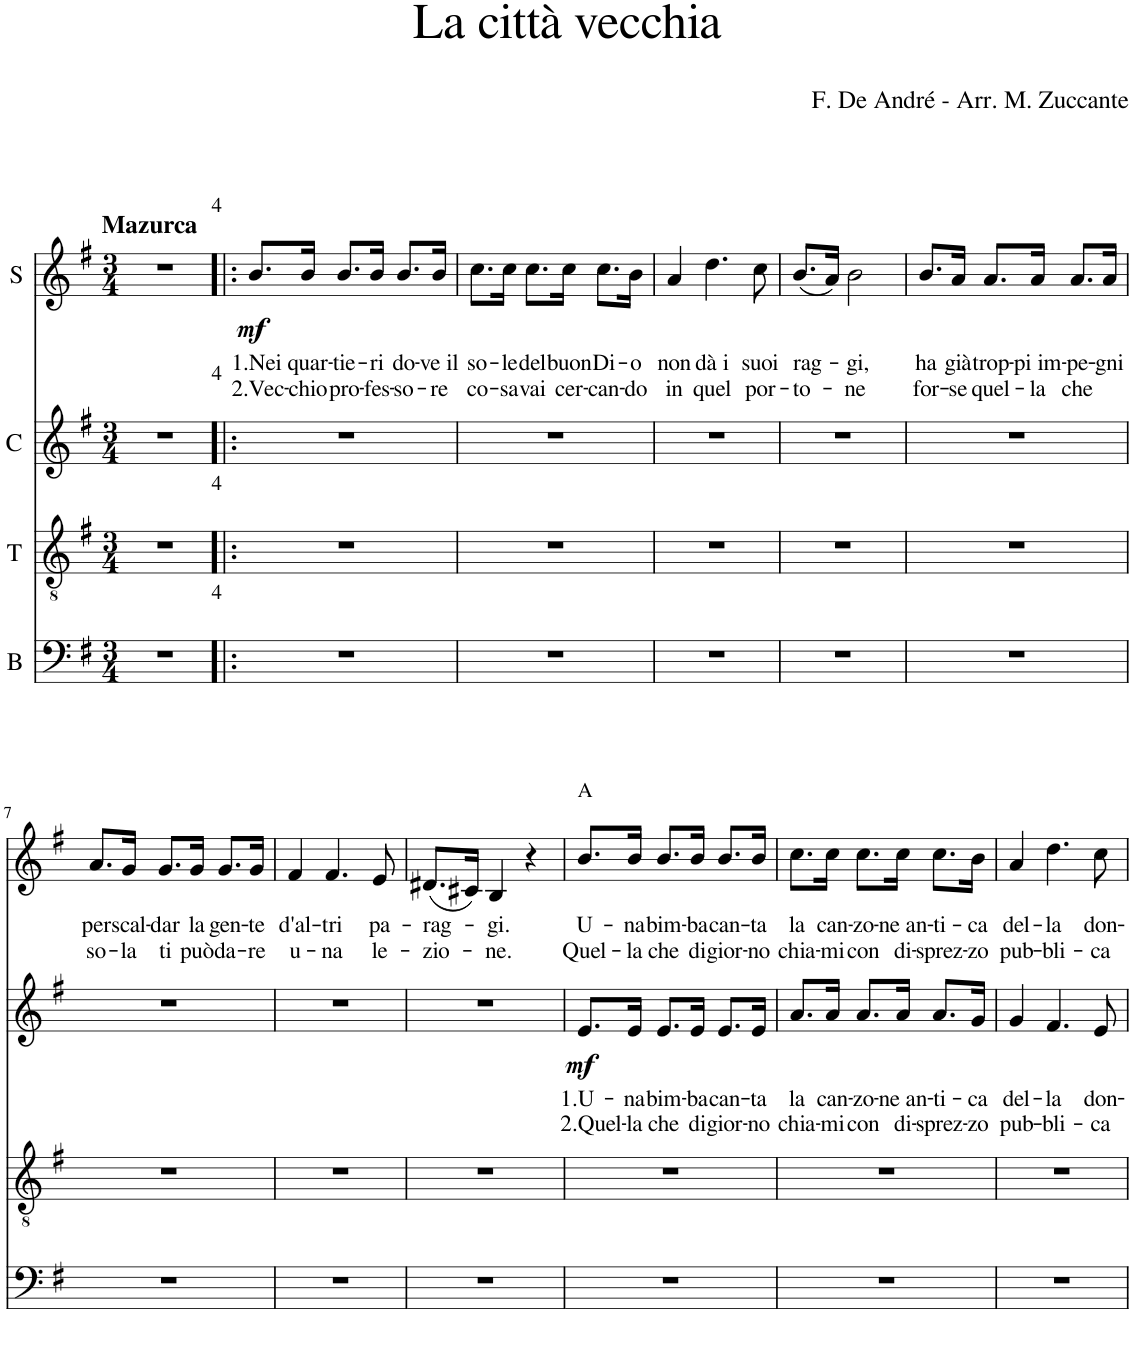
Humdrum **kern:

**kern	**kern	**kern	**text	**text	**dynam	**kern	**text	**text	**dynam
*part4	*part3	*part2	*part2	*part2	*part2	*part1	*part1	*part1	*part1
*staff4	*staff3	*staff2	*staff2	*staff2	*staff2	*staff1	*staff1	*staff1	*staff1
*I"B	*I"T	*I"C	*	*	*	*I"S	*	*	*
*clefF4	*clefGv2	*clefG2	*	*	*	*clefG2	*	*	*
*k[f#]	*k[f#]	*k[f#]	*	*	*	*k[f#]	*	*	*
*G:	*G:	*G:	*	*	*	*G:	*	*	*
*M3/4	*M3/4	*M3/4	*	*	*	*M3/4	*	*	*
=1	=1	=1	=1	=1	=1	=1	=1	=1	=1
!	!	!	!	!	!	!LO:TX:a:B:t=Mazurca	!	!	!
2.r	2.r	2.r	.	.	.	2.r	.	.	.
!	!	!	!	!	!	!LO:TX:a:t=4	!	!	!
!	!	!LO:TX:a:t=4	!	!	!	!	!	!	!
!	!LO:TX:a:t=4	!	!	!	!	!	!	!	!
!LO:TX:a:t=4	!	!	!	!	!	!	!	!	!
=2!|:	=2!|:	=2!|:	=2!|:	=2!|:	=2!|:	=2!|:	=2!|:	=2!|:	=2!|:
!	!	!	!	!	!	!	!LO:LY:b	!LO:LY:b	!LO:DY:b
2.r	2.r	2.r	.	.	.	8.b/L	1.Nei	2.Vec-	mf
!	!	!	!	!	!	!	!LO:LY:b	!LO:LY:b	!
.	.	.	.	.	.	16b/Jk	quar-	-chio	.
!	!	!	!	!	!	!	!LO:LY:b	!LO:LY:b	!
.	.	.	.	.	.	8.b/L	-tie-	pro-	.
!	!	!	!	!	!	!	!LO:LY:b	!LO:LY:b	!
.	.	.	.	.	.	16b/Jk	-ri	-fes-	.
!	!	!	!	!	!	!	!LO:LY:b	!LO:LY:b	!
.	.	.	.	.	.	8.b/L	do-	-so-	.
!	!	!	!	!	!	!	!LO:LY:b	!LO:LY:b	!
.	.	.	.	.	.	16b/Jk	-ve il	-re	.
=3	=3	=3	=3	=3	=3	=3	=3	=3	=3
!	!	!	!	!	!	!	!LO:LY:b	!LO:LY:b	!
2.r	2.r	2.r	.	.	.	8.cc\L	so-	co-	.
!	!	!	!	!	!	!	!LO:LY:b	!LO:LY:b	!
.	.	.	.	.	.	16cc\Jk	-le	-sa	.
!	!	!	!	!	!	!	!LO:LY:b	!LO:LY:b	!
.	.	.	.	.	.	8.cc\L	del	vai	.
!	!	!	!	!	!	!	!LO:LY:b	!LO:LY:b	!
.	.	.	.	.	.	16cc\Jk	buon	cer-	.
!	!	!	!	!	!	!	!LO:LY:b	!LO:LY:b	!
.	.	.	.	.	.	8.cc\L	Di-	-can-	.
!	!	!	!	!	!	!	!LO:LY:b	!LO:LY:b	!
.	.	.	.	.	.	16b\Jk	-o	-do	.
=4	=4	=4	=4	=4	=4	=4	=4	=4	=4
!	!	!	!	!	!	!	!LO:LY:b	!LO:LY:b	!
2.r	2.r	2.r	.	.	.	4a/	non	in	.
!	!	!	!	!	!	!	!LO:LY:b	!LO:LY:b	!
.	.	.	.	.	.	4.dd\	dà i	quel	.
!	!	!	!	!	!	!	!LO:LY:b	!LO:LY:b	!
.	.	.	.	.	.	8cc\	suoi	por-	.
=5	=5	=5	=5	=5	=5	=5	=5	=5	=5
!	!	!	!	!	!	!	!LO:LY:b	!LO:LY:b	!
2.r	2.r	2.r	.	.	.	(8.b/L	rag-	-to-	.
.	.	.	.	.	.	16a/Jk)	.	.	.
!	!	!	!	!	!	!	!LO:LY:b	!LO:LY:b	!
.	.	.	.	.	.	2b\	-gi,	-ne	.
=6	=6	=6	=6	=6	=6	=6	=6	=6	=6
!	!	!	!	!	!	!	!LO:LY:b	!LO:LY:b	!
2.r	2.r	2.r	.	.	.	8.b/L	ha	for-	.
!	!	!	!	!	!	!	!LO:LY:b	!LO:LY:b	!
.	.	.	.	.	.	16a/Jk	già	-se	.
!	!	!	!	!	!	!	!LO:LY:b	!LO:LY:b	!
.	.	.	.	.	.	8.a/L	trop-	quel-	.
!	!	!	!	!	!	!	!LO:LY:b	!LO:LY:b	!
.	.	.	.	.	.	16a/Jk	-pi im-	-la	.
!	!	!	!	!	!	!	!LO:LY:b	!LO:LY:b	!
.	.	.	.	.	.	8.a/L	-pe-	che	.
!	!	!	!	!	!	!	!LO:LY:b	!	!
.	.	.	.	.	.	16a/Jk	-gni	.	.
!!LO:LB:g=z
=7	=7	=7	=7	=7	=7	=7	=7	=7	=7
!	!	!	!	!	!	!	!LO:LY:b	!LO:LY:b	!
2.r	2.r	2.r	.	.	.	8.a/L	per	so-	.
!	!	!	!	!	!	!	!LO:LY:b	!LO:LY:b	!
.	.	.	.	.	.	16g/Jk	scal-	-la	.
!	!	!	!	!	!	!	!LO:LY:b	!LO:LY:b	!
.	.	.	.	.	.	8.g/L	-dar	ti	.
!	!	!	!	!	!	!	!LO:LY:b	!LO:LY:b	!
.	.	.	.	.	.	16g/Jk	la	può	.
!	!	!	!	!	!	!	!LO:LY:b	!LO:LY:b	!
.	.	.	.	.	.	8.g/L	gen-	da-	.
!	!	!	!	!	!	!	!LO:LY:b	!LO:LY:b	!
.	.	.	.	.	.	16g/Jk	-te	-re	.
=8	=8	=8	=8	=8	=8	=8	=8	=8	=8
!	!	!	!	!	!	!	!LO:LY:b	!LO:LY:b	!
2.r	2.r	2.r	.	.	.	4f#/	d'al-	u-	.
!	!	!	!	!	!	!	!LO:LY:b	!LO:LY:b	!
.	.	.	.	.	.	4.f#/	-tri	-na	.
!	!	!	!	!	!	!	!LO:LY:b	!LO:LY:b	!
.	.	.	.	.	.	8e/	pa-	le-	.
=9	=9	=9	=9	=9	=9	=9	=9	=9	=9
!	!	!	!	!	!	!	!LO:LY:b	!LO:LY:b	!
2.r	2.r	2.r	.	.	.	(8.d#X/L	-rag-	-zio-	.
.	.	.	.	.	.	16c#X/Jk)	.	.	.
!	!	!	!	!	!	!	!LO:LY:b	!LO:LY:b	!
.	.	.	.	.	.	4B/	-gi.	-ne.	.
.	.	.	.	.	.	4r	.	.	.
=10	=10	=10	=10	=10	=10	=10	=10	=10	=10
!	!	!	!	!	!	!LO:TX:a:t=A	!	!	!
!	!	!	!LO:LY:b	!LO:LY:b	!LO:DY:b	!	!LO:LY:b	!LO:LY:b	!
2.r	2.r	8.e/L	1.U-	2.Quel-	mf	8.b/L	U-	Quel-	.
!	!	!	!LO:LY:b	!LO:LY:b	!	!	!LO:LY:b	!LO:LY:b	!
.	.	16e/Jk	-na	-la	.	16b/Jk	-na	-la	.
!	!	!	!LO:LY:b	!LO:LY:b	!	!	!LO:LY:b	!LO:LY:b	!
.	.	8.e/L	bim-	che	.	8.b/L	bim-	che	.
!	!	!	!LO:LY:b	!LO:LY:b	!	!	!LO:LY:b	!LO:LY:b	!
.	.	16e/Jk	-ba	di	.	16b/Jk	-ba	di	.
!	!	!	!LO:LY:b	!LO:LY:b	!	!	!LO:LY:b	!LO:LY:b	!
.	.	8.e/L	can-	gior-	.	8.b/L	can-	gior-	.
!	!	!	!LO:LY:b	!LO:LY:b	!	!	!LO:LY:b	!LO:LY:b	!
.	.	16e/Jk	-ta	-no	.	16b/Jk	-ta	-no	.
=11	=11	=11	=11	=11	=11	=11	=11	=11	=11
!	!	!	!LO:LY:b	!LO:LY:b	!	!	!LO:LY:b	!LO:LY:b	!
2.r	2.r	8.a/L	la	chia-	.	8.cc\L	la	chia-	.
!	!	!	!LO:LY:b	!LO:LY:b	!	!	!LO:LY:b	!LO:LY:b	!
.	.	16a/Jk	can-	-mi	.	16cc\Jk	can-	-mi	.
!	!	!	!LO:LY:b	!LO:LY:b	!	!	!LO:LY:b	!LO:LY:b	!
.	.	8.a/L	-zo-	con	.	8.cc\L	-zo-	con	.
!	!	!	!LO:LY:b	!LO:LY:b	!	!	!LO:LY:b	!LO:LY:b	!
.	.	16a/Jk	-ne an-	di-	.	16cc\Jk	-ne an-	di-	.
!	!	!	!LO:LY:b	!LO:LY:b	!	!	!LO:LY:b	!LO:LY:b	!
.	.	8.a/L	-ti-	-sprez-	.	8.cc\L	-ti-	-sprez-	.
!	!	!	!LO:LY:b	!LO:LY:b	!	!	!LO:LY:b	!LO:LY:b	!
.	.	16g/Jk	-ca	-zo	.	16b\Jk	-ca	-zo	.
=12	=12	=12	=12	=12	=12	=12	=12	=12	=12
!	!	!	!LO:LY:b	!LO:LY:b	!	!	!LO:LY:b	!LO:LY:b	!
2.r	2.r	4g/	del-	pub-	.	4a/	del-	pub-	.
!	!	!	!LO:LY:b	!LO:LY:b	!	!	!LO:LY:b	!LO:LY:b	!
.	.	4.f#/	-la	-bli-	.	4.dd\	-la	-bli-	.
!	!	!	!LO:LY:b	!LO:LY:b	!	!	!LO:LY:b	!LO:LY:b	!
.	.	8e/	don-	-ca	.	8cc\	don-	-ca	.
=	=	=	=	=	=	=	=	=	=
*-	*-	*-	*-	*-	*-	*-	*-	*-	*-
